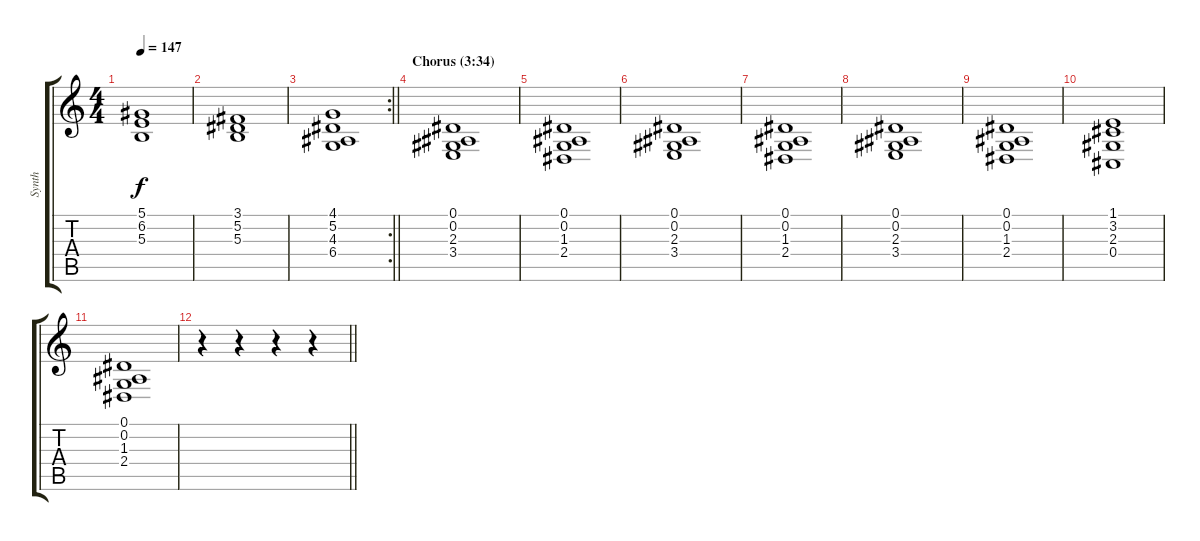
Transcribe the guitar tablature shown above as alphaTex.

\track ("Synth" "Synth") {instrument stringensemble1}
\staff {score tabs}
\tuning (Eb4 Bb3 Gb3 Db3 Ab2 Eb2) {hide}
\ts (4 4)
\tempo 147
\clef g2
\ks c
(5.1 6.2 5.3).1{dy f} |
(3.1 5.2 5.3).1 |
\rc 2
\barLineRight lightlight
(4.1 5.2 4.3 6.4).1 |
\section ("" "Chorus (3:34)")
(0.1 0.2 2.3 3.4).1 |
(0.1 0.2 1.3 2.4).1 |
(0.1 0.2 2.3 3.4).1 |
(0.1 0.2 1.3 2.4).1 |
(0.1 0.2 2.3 3.4).1 |
(0.1 0.2 1.3 2.4).1 |
(1.1 3.2 2.3 0.4).1 |
(0.1 0.2 1.3 2.4).1 |
\barLineRight lightlight
r.4 r.4 r.4 r.4
